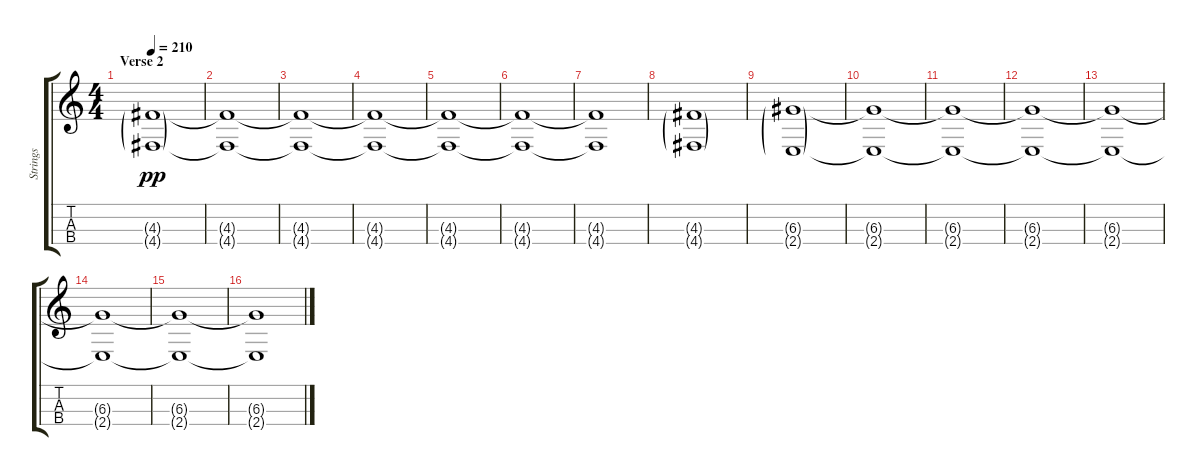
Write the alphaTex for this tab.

\track ("Strings" "Strings") {instrument violin}
\staff {score tabs}
\tuning (E5 A4 D4 D3) {hide}
\ts (4 4)
\section ("" "Verse 2")
\tempo 210
\clef g2
\ks c
(4.3{g} 4.4{g}).1{dy pp} |
(4.3{t} 4.4{t}).1 |
(4.3{t} 4.4{t}).1 |
(4.3{t} 4.4{t}).1 |
(4.3{t} 4.4{t}).1 |
(4.3{t} 4.4{t}).1 |
(4.3{t} 4.4{t}).1 |
(4.3{g} 4.4{g}).1 |
(6.3{g} 2.4{g}).1 |
(6.3{t} 2.4{t}).1 |
(6.3{t} 2.4{t}).1 |
(6.3{t} 2.4{t}).1 |
(6.3{t} 2.4{t}).1 |
(6.3{t} 2.4{t}).1 |
(6.3{t} 2.4{t}).1 |
(6.3{t} 2.4{t}).1
